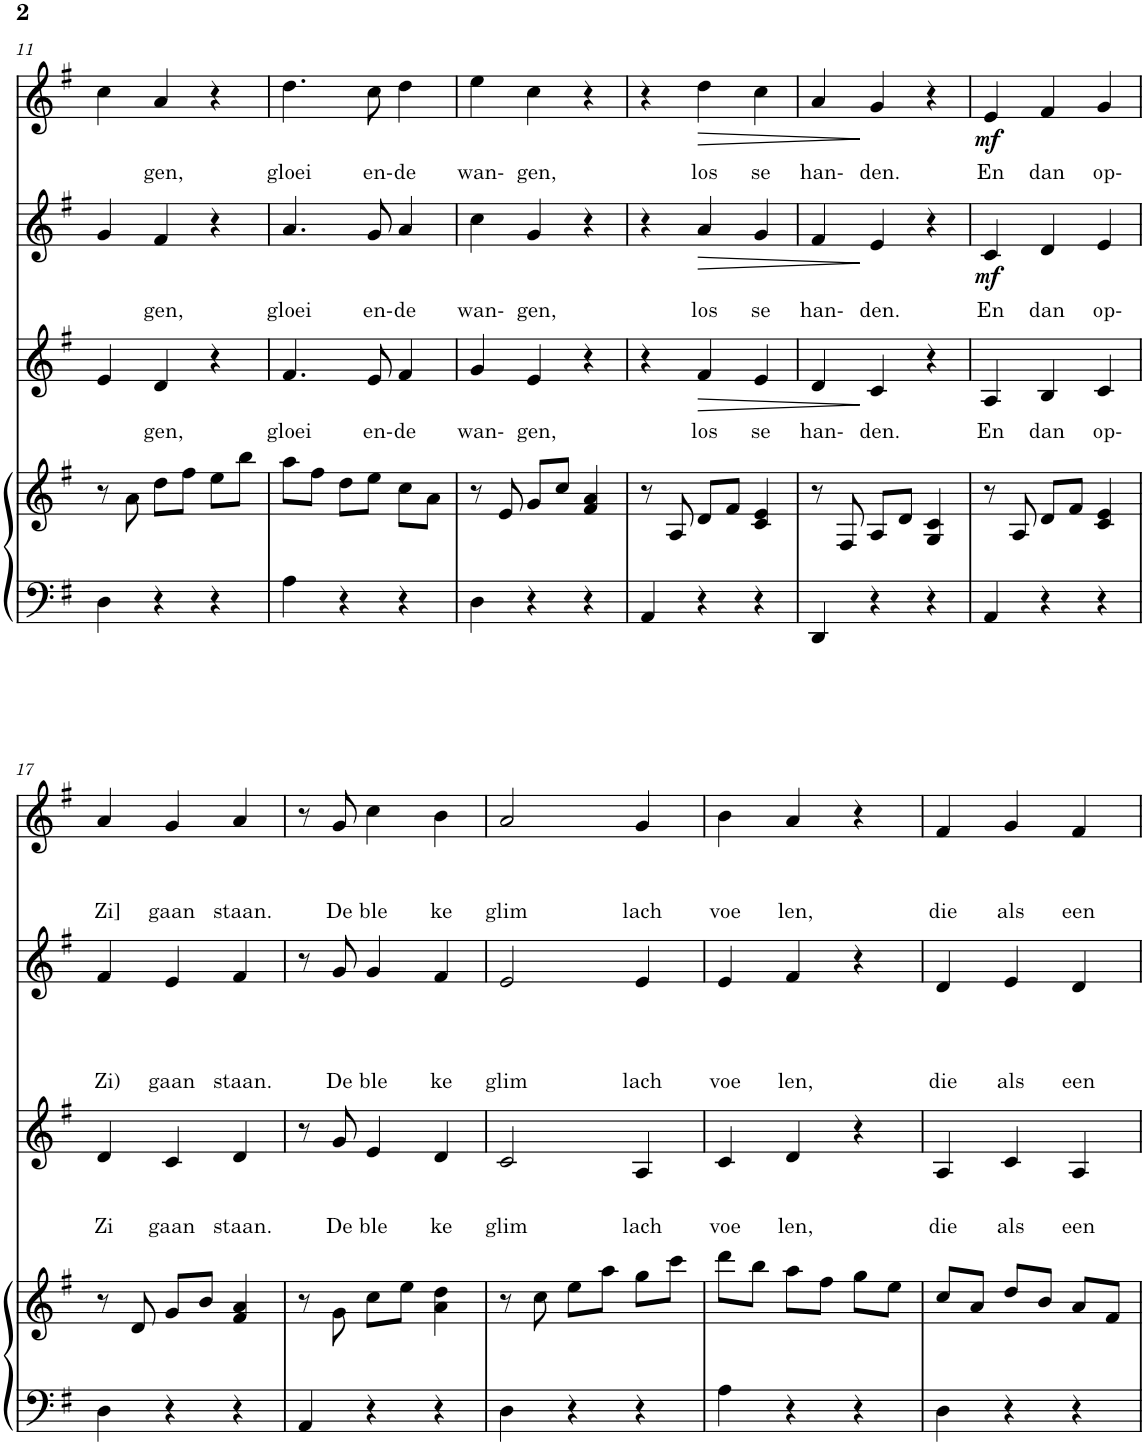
**kern	**kern	**kern	**text	**text	**text	**dynam	**kern	**text	**text	**text	**text	**dynam	**kern	**text	**text	**text	**dynam
*part4	*part4	*part3	*part3	*part3	*part3	*part3	*part2	*part2	*part2	*part2	*part2	*part2	*part1	*part1	*part1	*part1	*part1
*staff5	*staff4	*staff3	*staff3	*staff3	*staff3	*staff3	*staff2	*staff2	*staff2	*staff2	*staff2	*staff2	*staff1	*staff1	*staff1	*staff1	*staff1
*I"Harp	*	*I"part 2	*	*	*	*	*I"part 1	*	*	*	*	*	*I"part 0	*	*	*	*
*I'Hp	*	*	*	*	*	*	*	*	*	*	*	*	*	*	*	*	*
!!LO:PB:g=z
*clefF4	*clefG2	*clefG2	*	*	*	*	*clefG2	*	*	*	*	*	*clefG2	*	*	*	*
*k[f#]	*k[f#]	*k[f#]	*	*	*	*	*k[f#]	*	*	*	*	*	*k[f#]	*	*	*	*
*M3/4	*M3/4	*M3/4	*	*	*	*	*M3/4	*	*	*	*	*	*M3/4	*	*	*	*
=11	=11	=11	=11	=11	=11	=11	=11	=11	=11	=11	=11	=11	=11	=11	=11	=11	=11
4D\	8r	4e/	.	.	.	.	4g/	.	.	.	.	.	4cc\	.	.	.	.
.	8a\	.	.	.	.	.	.	.	.	.	.	.	.	.	.	.	.
!	!	!	!LO:LY:b	!	!	!	!	!LO:LY:b	!	!	!	!	!	!	!LO:LY:b	!	!
4r	8dd\L	4d/	gen,	.	.	.	4f#/	gen,	.	.	.	.	4a/	.	gen,	.	.
.	8ff#\J	.	.	.	.	.	.	.	.	.	.	.	.	.	.	.	.
4r	8ee\L	4r	.	.	.	.	4r	.	.	.	.	.	4r	.	.	.	.
.	8bb\J	.	.	.	.	.	.	.	.	.	.	.	.	.	.	.	.
=12	=12	=12	=12	=12	=12	=12	=12	=12	=12	=12	=12	=12	=12	=12	=12	=12	=12
!	!	!	!LO:LY:b	!	!	!	!	!LO:LY:b	!	!	!	!	!	!	!LO:LY:b	!	!
4A\	8aa\L	4.f#/	gloei	.	.	.	4.a/	gloei	.	.	.	.	4.dd\	.	gloei	.	.
.	8ff#\J	.	.	.	.	.	.	.	.	.	.	.	.	.	.	.	.
4r	8dd\L	.	.	.	.	.	.	.	.	.	.	.	.	.	.	.	.
!	!	!	!LO:LY:b	!	!	!	!	!LO:LY:b	!	!	!	!	!	!	!LO:LY:b	!	!
.	8ee\J	8e/	en-	.	.	.	8g/	en-	.	.	.	.	8cc\	.	en-	.	.
!	!	!	!LO:LY:b	!	!	!	!	!LO:LY:b	!	!	!	!	!	!	!LO:LY:b	!	!
4r	8cc\L	4f#/	de	.	.	.	4a/	de	.	.	.	.	4dd\	.	de	.	.
.	8a\J	.	.	.	.	.	.	.	.	.	.	.	.	.	.	.	.
=13	=13	=13	=13	=13	=13	=13	=13	=13	=13	=13	=13	=13	=13	=13	=13	=13	=13
!	!	!	!LO:LY:b	!	!	!	!	!LO:LY:b	!	!	!	!	!	!	!LO:LY:b	!	!
4D\	8r	4g/	wan-	.	.	.	4cc\	wan-	.	.	.	.	4ee\	.	wan-	.	.
.	8e/	.	.	.	.	.	.	.	.	.	.	.	.	.	.	.	.
!	!	!	!LO:LY:b	!	!	!	!	!LO:LY:b	!	!	!	!	!	!	!LO:LY:b	!	!
4r	8g/L	4e/	gen,	.	.	.	4g/	gen,	.	.	.	.	4cc\	.	gen,	.	.
.	8cc/J	.	.	.	.	.	.	.	.	.	.	.	.	.	.	.	.
4r	4f#/ 4a/	4r	.	.	.	.	4r	.	.	.	.	.	4r	.	.	.	.
=14	=14	=14	=14	=14	=14	=14	=14	=14	=14	=14	=14	=14	=14	=14	=14	=14	=14
4AA/	8r	4r	.	.	.	.	4r	.	.	.	.	.	4r	.	.	.	.
.	8A/	.	.	.	.	.	.	.	.	.	.	.	.	.	.	.	.
!	!	!	!LO:LY:b	!	!	!LO:HP:b	!	!LO:LY:b	!	!	!	!LO:HP:b	!	!	!LO:LY:b	!	!LO:HP:b
4r	8d/L	4f#/	los	.	.	>	4a/	los	.	.	.	>	4dd\	.	los	.	>
.	8f#/J	.	.	.	.	.	.	.	.	.	.	.	.	.	.	.	.
!	!	!	!LO:LY:b	!	!	!	!	!LO:LY:b	!	!	!	!	!	!	!LO:LY:b	!	!
4r	4c/ 4e/	4e/	se	.	.	.	4g/	se	.	.	.	.	4cc\	.	se	.	.
=15	=15	=15	=15	=15	=15	=15	=15	=15	=15	=15	=15	=15	=15	=15	=15	=15	=15
!	!	!	!LO:LY:b	!	!	!	!	!LO:LY:b	!	!	!	!	!	!	!LO:LY:b	!	!
4DD/	8r	4d/	han-	.	.	.	4f#/	han-	.	.	.	.	4a/	.	han-	.	.
.	8F#/	.	.	.	.	.	.	.	.	.	.	.	.	.	.	.	.
!	!	!	!LO:LY:b	!	!	!	!	!LO:LY:b	!	!	!	!	!	!	!LO:LY:b	!	!
4r	8A/L	4c/	den.	.	.	]	4e/	den.	.	.	.	]	4g/	.	den.	.	]
.	8d/J	.	.	.	.	.	.	.	.	.	.	.	.	.	.	.	.
4r	4G/ 4c/	4r	.	.	.	.	4r	.	.	.	.	.	4r	.	.	.	.
=16	=16	=16	=16	=16	=16	=16	=16	=16	=16	=16	=16	=16	=16	=16	=16	=16	=16
!	!	!	!LO:LY:b	!	!	!	!	!LO:LY:b	!	!	!	!LO:DY:b	!	!	!LO:LY:b	!	!LO:DY:b
4AA/	8r	4A/	En	.	.	.	4c/	En	.	.	.	mf	4e/	.	En	.	mf
.	8A/	.	.	.	.	.	.	.	.	.	.	.	.	.	.	.	.
!	!	!	!LO:LY:b	!	!	!	!	!LO:LY:b	!	!	!	!	!	!	!LO:LY:b	!	!
4r	8d/L	4B/	dan	.	.	.	4d/	dan	.	.	.	.	4f#/	.	dan	.	.
.	8f#/J	.	.	.	.	.	.	.	.	.	.	.	.	.	.	.	.
!	!	!	!LO:LY:b	!	!	!	!	!LO:LY:b	!	!	!	!	!	!	!LO:LY:b	!	!
4r	4c/ 4e/	4c/	op-	.	.	.	4e/	op-	.	.	.	.	4g/	.	op-	.	.
!!LO:LB:g=z
=17	=17	=17	=17	=17	=17	=17	=17	=17	=17	=17	=17	=17	=17	=17	=17	=17	=17
!	!	!	!	!	!LO:LY:b	!	!	!	!	!	!LO:LY:b	!	!	!	!	!LO:LY:b	!
4D\	8r	4d/	.	.	Zi	.	4f#/	.	.	.	Zi)	.	4a/	.	.	Zi]	.
.	8d/	.	.	.	.	.	.	.	.	.	.	.	.	.	.	.	.
!	!	!	!	!	!LO:LY:b	!	!	!	!	!	!LO:LY:b	!	!	!	!	!LO:LY:b	!
4r	8g/L	4c/	.	.	gaan	.	4e/	.	.	.	gaan	.	4g/	.	.	gaan	.
.	8b/J	.	.	.	.	.	.	.	.	.	.	.	.	.	.	.	.
!	!	!	!	!	!LO:LY:b	!	!	!	!	!	!LO:LY:b	!	!	!	!	!LO:LY:b	!
4r	4f#/ 4a/	4d/	.	.	staan.	.	4f#/	.	.	.	staan.	.	4a/	.	.	staan.	.
=18	=18	=18	=18	=18	=18	=18	=18	=18	=18	=18	=18	=18	=18	=18	=18	=18	=18
4AA/	8r	8r	.	.	.	.	8r	.	.	.	.	.	8r	.	.	.	.
!	!	!	!	!	!LO:LY:b	!	!	!	!	!	!LO:LY:b	!	!	!	!	!LO:LY:b	!
.	8g\	8g/	.	.	De	.	8g/	.	.	.	De	.	8g/	.	.	De	.
!	!	!	!	!	!LO:LY:b	!	!	!	!	!	!LO:LY:b	!	!	!	!	!LO:LY:b	!
4r	8cc\L	4e/	.	.	ble	.	4g/	.	.	.	ble	.	4cc\	.	.	ble	.
.	8ee\J	.	.	.	.	.	.	.	.	.	.	.	.	.	.	.	.
!	!	!	!	!	!LO:LY:b	!	!	!	!	!	!LO:LY:b	!	!	!	!	!LO:LY:b	!
4r	4a\ 4dd\	4d/	.	.	ke	.	4f#/	.	.	.	ke	.	4b\	.	.	ke	.
=19	=19	=19	=19	=19	=19	=19	=19	=19	=19	=19	=19	=19	=19	=19	=19	=19	=19
!	!	!	!	!	!LO:LY:b	!	!	!	!	!	!LO:LY:b	!	!	!	!	!LO:LY:b	!
4D\	8r	2c/	.	.	glim	.	2e/	.	.	.	glim	.	2a/	.	.	glim	.
.	8cc\	.	.	.	.	.	.	.	.	.	.	.	.	.	.	.	.
4r	8ee\L	.	.	.	.	.	.	.	.	.	.	.	.	.	.	.	.
.	8aa\J	.	.	.	.	.	.	.	.	.	.	.	.	.	.	.	.
!	!	!	!	!	!LO:LY:b	!	!	!	!	!	!LO:LY:b	!	!	!	!	!LO:LY:b	!
4r	8gg\L	4A/	.	.	lach	.	4e/	.	.	.	lach	.	4g/	.	.	lach	.
.	8ccc\J	.	.	.	.	.	.	.	.	.	.	.	.	.	.	.	.
=20	=20	=20	=20	=20	=20	=20	=20	=20	=20	=20	=20	=20	=20	=20	=20	=20	=20
!	!	!	!	!	!LO:LY:b	!	!	!	!	!	!LO:LY:b	!	!	!	!	!LO:LY:b	!
4A\	8ddd\L	4c/	.	.	voe	.	4e/	.	.	.	voe	.	4b\	.	.	voe	.
.	8bb\J	.	.	.	.	.	.	.	.	.	.	.	.	.	.	.	.
!	!	!	!	!	!LO:LY:b	!	!	!	!	!	!LO:LY:b	!	!	!	!	!LO:LY:b	!
4r	8aa\L	4d/	.	.	len,	.	4f#/	.	.	.	len,	.	4a/	.	.	len,	.
.	8ff#\J	.	.	.	.	.	.	.	.	.	.	.	.	.	.	.	.
4r	8gg\L	4r	.	.	.	.	4r	.	.	.	.	.	4r	.	.	.	.
.	8ee\J	.	.	.	.	.	.	.	.	.	.	.	.	.	.	.	.
=21	=21	=21	=21	=21	=21	=21	=21	=21	=21	=21	=21	=21	=21	=21	=21	=21	=21
!	!	!	!	!	!LO:LY:b	!	!	!	!	!	!LO:LY:b	!	!	!	!	!LO:LY:b	!
4D\	8cc/L	4A/	.	.	die	.	4d/	.	.	.	die	.	4f#/	.	.	die	.
.	8a/J	.	.	.	.	.	.	.	.	.	.	.	.	.	.	.	.
!	!	!	!	!	!LO:LY:b	!	!	!	!	!	!LO:LY:b	!	!	!	!	!LO:LY:b	!
4r	8dd/L	4c/	.	.	als	.	4e/	.	.	.	als	.	4g/	.	.	als	.
.	8b/J	.	.	.	.	.	.	.	.	.	.	.	.	.	.	.	.
!	!	!	!	!	!LO:LY:b	!	!	!	!	!	!LO:LY:b	!	!	!	!	!LO:LY:b	!
4r	8a/L	4A/	.	.	een	.	4d/	.	.	.	een	.	4f#/	.	.	een	.
.	8f#/J	.	.	.	.	.	.	.	.	.	.	.	.	.	.	.	.
=	=	=	=	=	=	=	=	=	=	=	=	=	=	=	=	=	=
*-	*-	*-	*-	*-	*-	*-	*-	*-	*-	*-	*-	*-	*-	*-	*-	*-	*-
